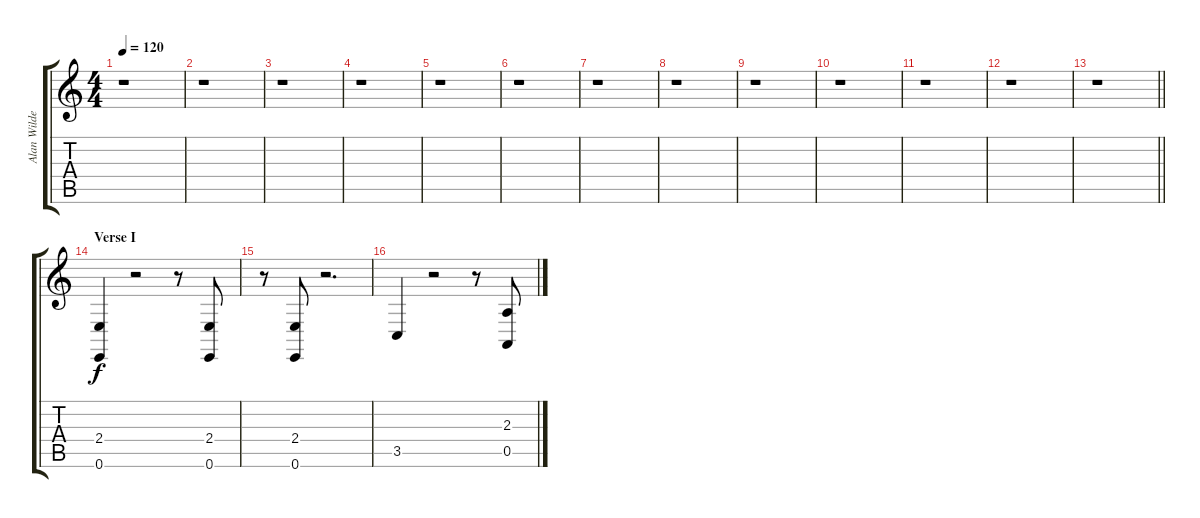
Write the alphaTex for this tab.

\track ("Alan Wilder - Piano" "Alan Wilde") {instrument acousticgrandpiano}
\staff {score tabs}
\tuning (E4 B3 G3 D3 A2 E2) {hide}
\ts (4 4)
\tempo 120
\clef g2
\ks c
r.1{dy f} |
r.1 |
r.1 |
r.1 |
r.1 |
r.1 |
r.1 |
r.1 |
r.1 |
r.1 |
r.1 |
r.1 |
\barLineRight lightlight
r.1 |
\section ("" "Verse I")
(2.4 0.6).4 r.2 r.8 (2.4 0.6).8 |
r.8 (2.4 0.6).8 r.2{d} |
3.5.4 r.2 r.8 (2.3 0.5).8
